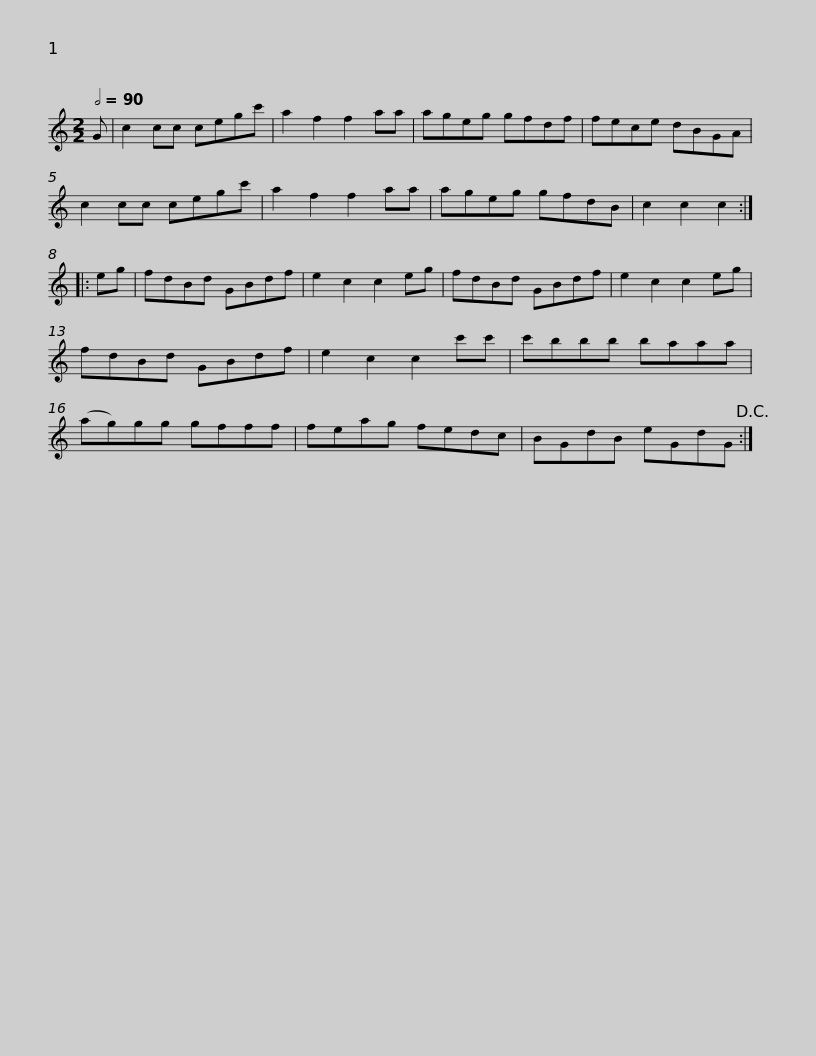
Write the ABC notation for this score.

X:1
L:1/8
Q:1/2=90
M:2/2
I:linebreak $
K:C
V:1 treble
V:1
 G | c2 cc cegc' | a2 f2 f2 aa | ageg gfdf | fece dBGA | %5
 c2 cc cegc' | a2 f2 f2 aa |$ ageg gfdB | c2 c2 c2 :: eg | %10
 fdBd GBdf | e2 c2 c2 eg | fdBd GBdf | e2 c2 c2 eg |$ fdBd GBdf | %15
 e2 c2 c2 c'c' | c'bbb baaa | (ag)gg gfff | feag fedc |$ BGdB eGdG!D.C.! :| %20
